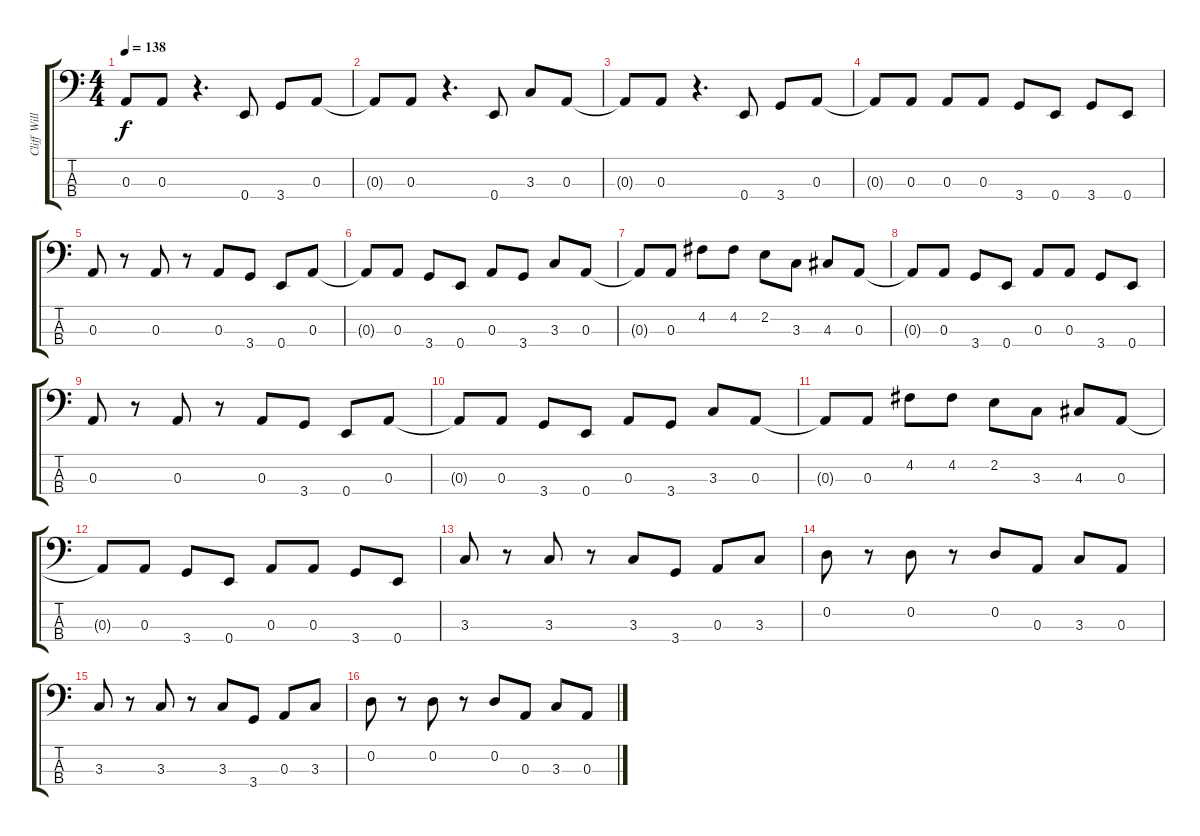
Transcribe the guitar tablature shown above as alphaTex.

\track ("Cliff Williams" "Cliff Will") {instrument electricbasspick}
\staff {score tabs}
\tuning (G2 D2 A1 E1) {hide}
\ts (4 4)
\tempo 138
\clef f4
\ks c
0.3{t}.8{dy f} 0.3.8 r.4{d} 0.4.8 3.4.8 0.3.8 |
0.3{t}.8 0.3.8 r.4{d} 0.4.8 3.3.8 0.3.8 |
0.3{t}.8 0.3.8 r.4{d} 0.4.8 3.4.8 0.3.8 |
0.3{t}.8 0.3.8 0.3.8 0.3.8 3.4.8 0.4.8 3.4.8 0.4.8 |
0.3.8 r.8 0.3.8 r.8 0.3.8 3.4.8 0.4.8 0.3.8 |
0.3{t}.8 0.3.8 3.4.8 0.4.8 0.3.8 3.4.8 3.3.8 0.3.8 |
0.3{t}.8 0.3.8 4.2.8 4.2.8 2.2.8 3.3.8 4.3.8 0.3.8 |
0.3{t}.8 0.3.8 3.4.8 0.4.8 0.3.8 0.3.8 3.4.8 0.4.8 |
0.3.8 r.8 0.3.8 r.8 0.3.8 3.4.8 0.4.8 0.3.8 |
0.3{t}.8 0.3.8 3.4.8 0.4.8 0.3.8 3.4.8 3.3.8 0.3.8 |
0.3{t}.8 0.3.8 4.2.8 4.2.8 2.2.8 3.3.8 4.3.8 0.3.8 |
0.3{t}.8 0.3.8 3.4.8 0.4.8 0.3.8 0.3.8 3.4.8 0.4.8 |
3.3.8 r.8 3.3.8 r.8 3.3.8 3.4.8 0.3.8 3.3.8 |
0.2.8 r.8 0.2.8 r.8 0.2.8 0.3.8 3.3.8 0.3.8 |
3.3.8 r.8 3.3.8 r.8 3.3.8 3.4.8 0.3.8 3.3.8 |
0.2.8 r.8 0.2.8 r.8 0.2.8 0.3.8 3.3.8 0.3.8
